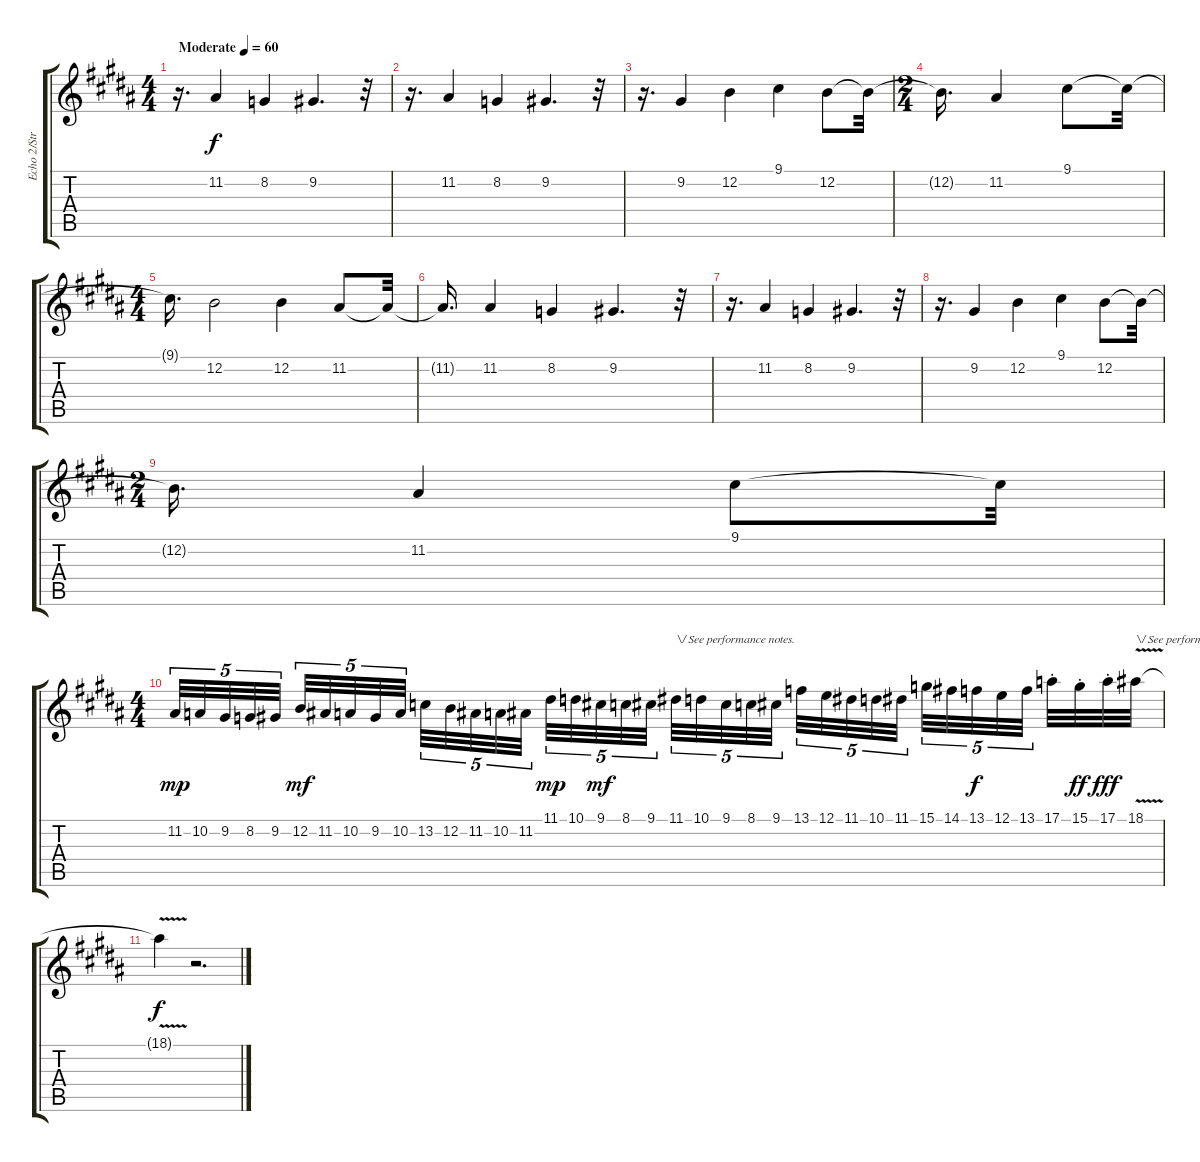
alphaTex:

\track ("Echo 2/Strings" "Echo 2/Str") {instrument choiraahs}
\staff {score tabs}
\tuning (E4 B3 G3 D3 A2 E2) {hide}
\ts (4 4)
\tempo (60 "Moderate")
\clef g2
\ks g#minor
r.16{d dy f instrument choiraahs} 11.2.4 8.2.4 9.2.4{d} r.32 |
r.16{d} 11.2.4 8.2.4 9.2.4{d} r.32 |
r.16{d} 9.2.4 12.2.4 9.1.4 12.2.8 12.2{t}.32 |
\ts (2 4)
12.2{t}.16{d} 11.2.4 9.1.8 9.1{t}.32 |
\ts (4 4)
9.1{t}.16{d} 12.2.2 12.2.4 11.2.8 11.2{t}.32 |
11.2{t}.16{d} 11.2.4{instrument churchorgan} 8.2.4 9.2.4{d} r.32 |
r.16{d} 11.2.4 8.2.4 9.2.4{d} r.32 |
r.16{d} 9.2.4 12.2.4 9.1.4 12.2.8 12.2{t}.32 |
\ts (2 4)
12.2{t}.16{d} 11.2.4 9.1.8 9.1{t}.32 |
\ts (4 4)
11.2.32{tu (5 4) dy mp volume 14 instrument stringensemble1} 10.2.32{tu (5 4)} 9.2.32{tu (5 4)} 8.2.32{tu (5 4)} 9.2.32{tu (5 4) beam splitsecondary} 12.2.32{tu (5 4) dy mf volume 14 instrument stringensemble1} 11.2.32{tu (5 4)} 10.2.32{tu (5 4)} 9.2.32{tu (5 4)} 10.2.32{tu (5 4)} 13.2.32{tu (5 4) volume 14 instrument stringensemble1} 12.2.32{tu (5 4)} 11.2.32{tu (5 4)} 10.2.32{tu (5 4)} 11.2.32{tu (5 4) beam splitsecondary} 11.1.32{tu (5 4) dy mp volume 14 instrument stringensemble1} 10.1.32{tu (5 4)} 9.1.32{tu (5 4) dy mf} 8.1.32{tu (5 4)} 9.1.32{tu (5 4)} 11.1.32{tu (5 4) txt "\\/ See performance notes." volume 14 instrument stringensemble1} 10.1.32{tu (5 4)} 9.1.32{tu (5 4)} 8.1.32{tu (5 4)} 9.1.32{tu (5 4) beam splitsecondary} 13.1.32{tu (5 4) volume 14 instrument stringensemble1} 12.1.32{tu (5 4)} 11.1.32{tu (5 4)} 10.1.32{tu (5 4)} 11.1.32{tu (5 4)} 15.1.32{tu (5 4) volume 14 instrument stringensemble1} 14.1.32{tu (5 4)} 13.1.32{tu (5 4) dy f} 12.1.32{tu (5 4)} 13.1.32{tu (5 4) beam splitsecondary} 17.1{st}.32 15.1{st}.32{dy ff} 17.1{st}.32{dy fff} 18.1{v}.32{txt "\\/ See performance notes."} |
18.1{t}.4{dy f} r.2{d volume 0}
